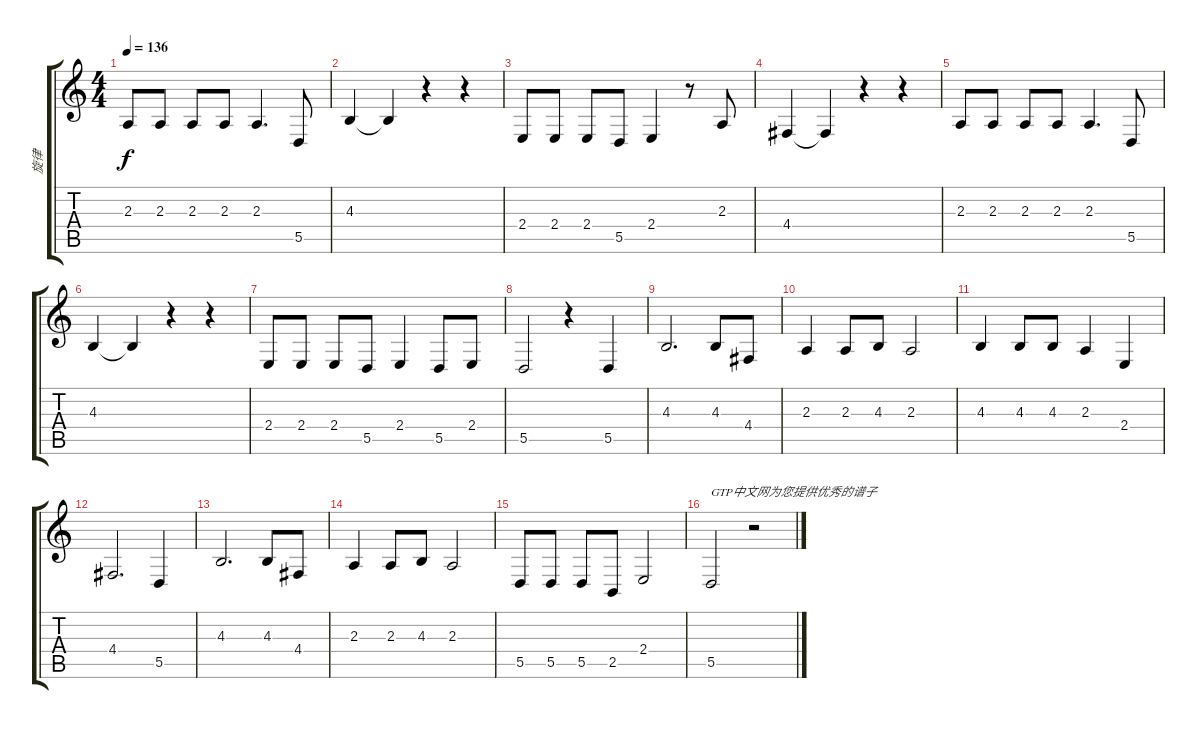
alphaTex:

\track ("旋律" "旋律") {instrument oboe}
\staff {score tabs}
\tuning (E4 B3 G3 D3 A2 E2) {hide}
\ts (4 4)
\tempo 136
\clef g2
\ks c
2.3.8{dy f} 2.3.8 2.3.8 2.3.8 2.3.4{d} 5.5.8 |
4.3.4 4.3{t}.4 r.4 r.4 |
2.4.8 2.4.8 2.4.8 5.5.8 2.4.4 r.8 2.3.8 |
4.4.4 4.4{t}.4 r.4 r.4 |
2.3.8 2.3.8 2.3.8 2.3.8 2.3.4{d} 5.5.8 |
4.3.4 4.3{t}.4 r.4 r.4 |
2.4.8 2.4.8 2.4.8 5.5.8 2.4.4 5.5.8 2.4.8 |
5.5.2 r.4 5.5.4 |
4.3.2{d} 4.3.8 4.4.8 |
2.3.4 2.3.8 4.3.8 2.3.2 |
4.3.4 4.3.8 4.3.8 2.3.4 2.4.4 |
4.4.2{d} 5.5.4 |
4.3.2{d} 4.3.8 4.4.8 |
2.3.4 2.3.8 4.3.8 2.3.2 |
5.5.8 5.5.8 5.5.8 2.5.8 2.4.2 |
5.5.2{txt "GTP中文网为您提供优秀的谱子"} r.2
